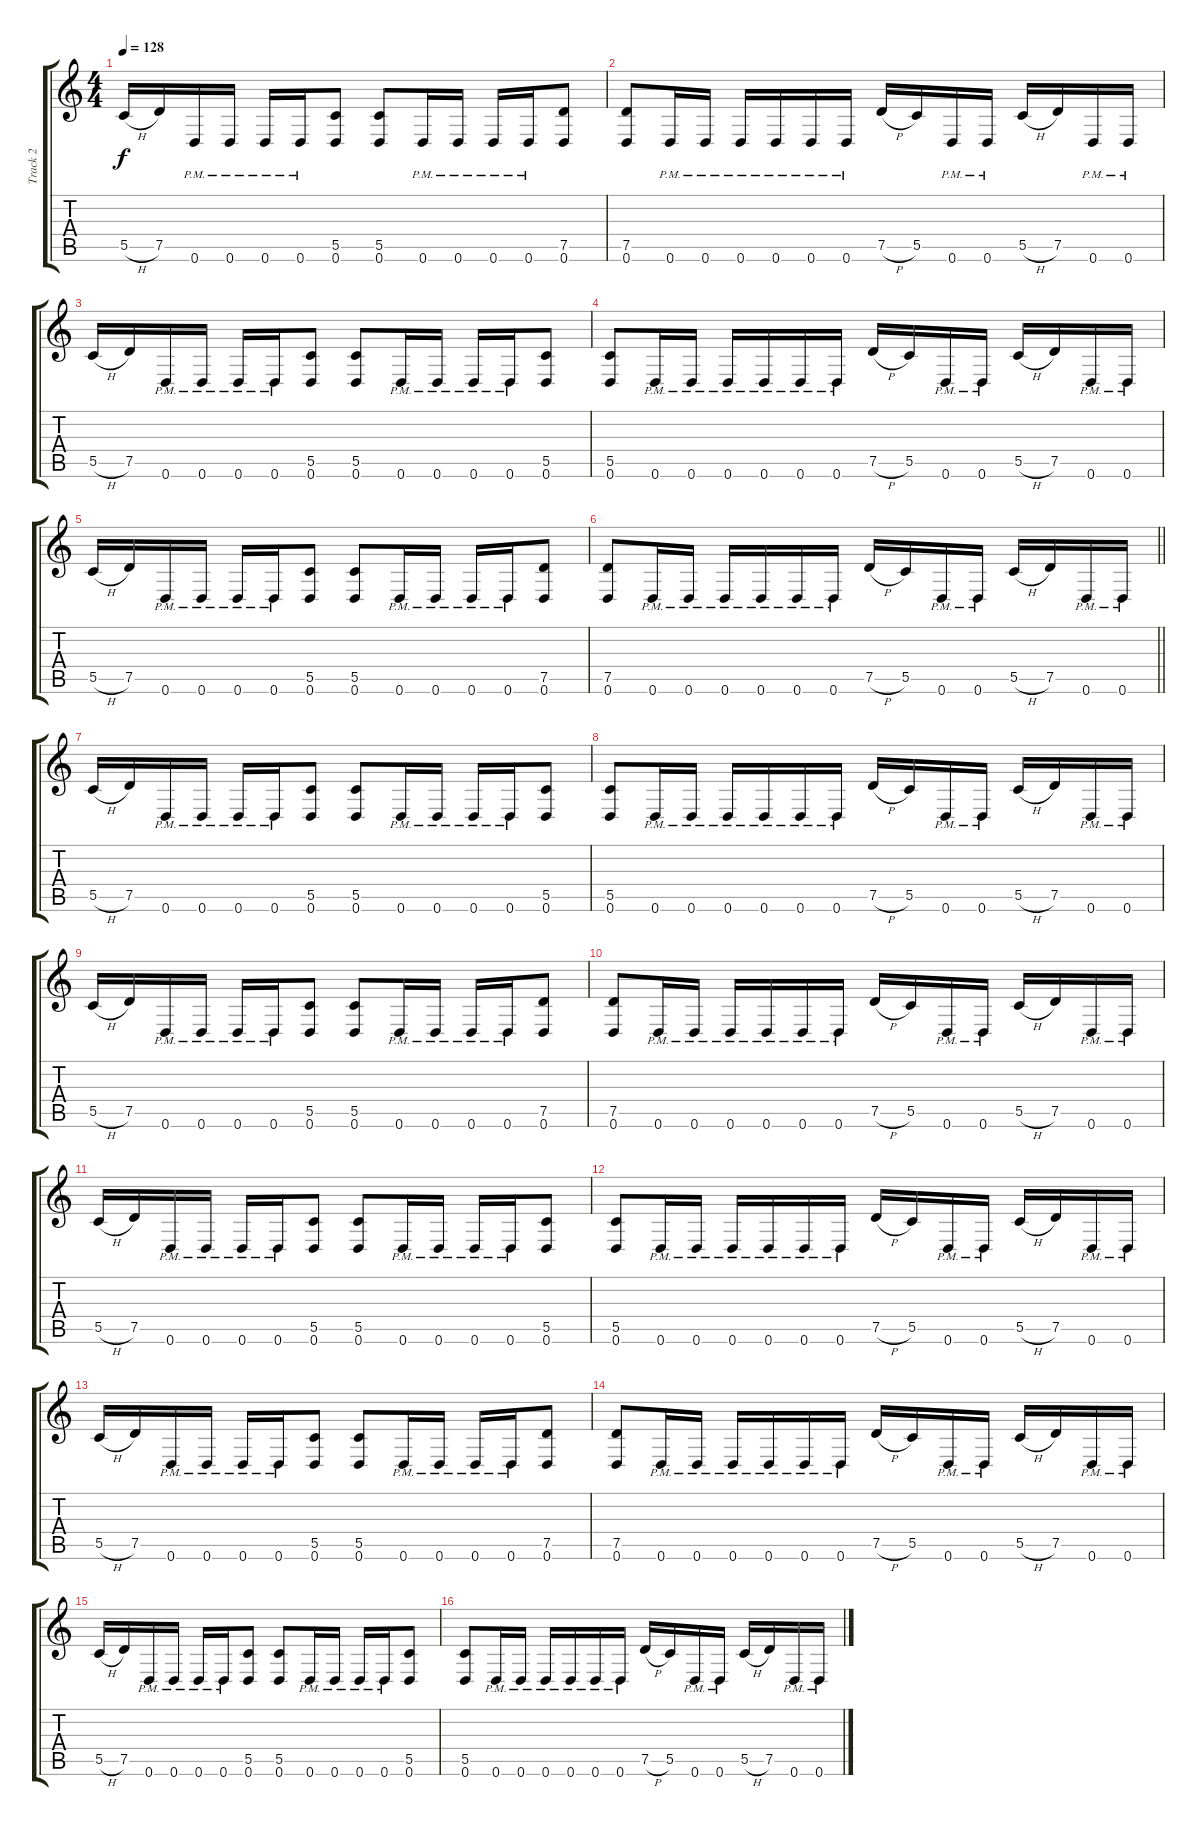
\track ("Track 2" "Track 2") {instrument distortionguitar}
\staff {score tabs}
\tuning (D4 A3 F3 C3 G2 D2) {hide}
\ts (4 4)
\tempo 128
\clef g2
\ks c
5.5{h}.16{dy f} 7.5.16 0.6{pm}.16 0.6{pm}.16 0.6{pm}.16 0.6{pm}.16 (5.5 0.6).8 (5.5 0.6).8 0.6{pm}.16 0.6{pm}.16 0.6{pm}.16 0.6{pm}.16 (7.5 0.6).8 |
(7.5 0.6).8 0.6{pm}.16 0.6{pm}.16 0.6{pm}.16 0.6{pm}.16 0.6{pm}.16 0.6{pm}.16 7.5{h}.16 5.5.16 0.6{pm}.16 0.6{pm}.16 5.5{h}.16 7.5.16 0.6{pm}.16 0.6{pm}.16 |
5.5{h}.16 7.5.16 0.6{pm}.16 0.6{pm}.16 0.6{pm}.16 0.6{pm}.16 (5.5 0.6).8 (5.5 0.6).8 0.6{pm}.16 0.6{pm}.16 0.6{pm}.16 0.6{pm}.16 (5.5 0.6).8 |
(5.5 0.6).8 0.6{pm}.16 0.6{pm}.16 0.6{pm}.16 0.6{pm}.16 0.6{pm}.16 0.6{pm}.16 7.5{h}.16 5.5.16 0.6{pm}.16 0.6{pm}.16 5.5{h}.16 7.5.16 0.6{pm}.16 0.6{pm}.16 |
5.5{h}.16 7.5.16 0.6{pm}.16 0.6{pm}.16 0.6{pm}.16 0.6{pm}.16 (5.5 0.6).8 (5.5 0.6).8 0.6{pm}.16 0.6{pm}.16 0.6{pm}.16 0.6{pm}.16 (7.5 0.6).8 |
\barLineRight lightlight
(7.5 0.6).8 0.6{pm}.16 0.6{pm}.16 0.6{pm}.16 0.6{pm}.16 0.6{pm}.16 0.6{pm}.16 7.5{h}.16 5.5.16 0.6{pm}.16 0.6{pm}.16 5.5{h}.16 7.5.16 0.6{pm}.16 0.6{pm}.16 |
\section ("" "")
5.5{h}.16 7.5.16 0.6{pm}.16 0.6{pm}.16 0.6{pm}.16 0.6{pm}.16 (5.5 0.6).8 (5.5 0.6).8 0.6{pm}.16 0.6{pm}.16 0.6{pm}.16 0.6{pm}.16 (5.5 0.6).8 |
(5.5 0.6).8 0.6{pm}.16 0.6{pm}.16 0.6{pm}.16 0.6{pm}.16 0.6{pm}.16 0.6{pm}.16 7.5{h}.16 5.5.16 0.6{pm}.16 0.6{pm}.16 5.5{h}.16 7.5.16 0.6{pm}.16 0.6{pm}.16 |
5.5{h}.16 7.5.16 0.6{pm}.16 0.6{pm}.16 0.6{pm}.16 0.6{pm}.16 (5.5 0.6).8 (5.5 0.6).8 0.6{pm}.16 0.6{pm}.16 0.6{pm}.16 0.6{pm}.16 (7.5 0.6).8 |
(7.5 0.6).8 0.6{pm}.16 0.6{pm}.16 0.6{pm}.16 0.6{pm}.16 0.6{pm}.16 0.6{pm}.16 7.5{h}.16 5.5.16 0.6{pm}.16 0.6{pm}.16 5.5{h}.16 7.5.16 0.6{pm}.16 0.6{pm}.16 |
5.5{h}.16 7.5.16 0.6{pm}.16 0.6{pm}.16 0.6{pm}.16 0.6{pm}.16 (5.5 0.6).8 (5.5 0.6).8 0.6{pm}.16 0.6{pm}.16 0.6{pm}.16 0.6{pm}.16 (5.5 0.6).8 |
(5.5 0.6).8 0.6{pm}.16 0.6{pm}.16 0.6{pm}.16 0.6{pm}.16 0.6{pm}.16 0.6{pm}.16 7.5{h}.16 5.5.16 0.6{pm}.16 0.6{pm}.16 5.5{h}.16 7.5.16 0.6{pm}.16 0.6{pm}.16 |
5.5{h}.16 7.5.16 0.6{pm}.16 0.6{pm}.16 0.6{pm}.16 0.6{pm}.16 (5.5 0.6).8 (5.5 0.6).8 0.6{pm}.16 0.6{pm}.16 0.6{pm}.16 0.6{pm}.16 (7.5 0.6).8 |
(7.5 0.6).8 0.6{pm}.16 0.6{pm}.16 0.6{pm}.16 0.6{pm}.16 0.6{pm}.16 0.6{pm}.16 7.5{h}.16 5.5.16 0.6{pm}.16 0.6{pm}.16 5.5{h}.16 7.5.16 0.6{pm}.16 0.6{pm}.16 |
5.5{h}.16 7.5.16 0.6{pm}.16 0.6{pm}.16 0.6{pm}.16 0.6{pm}.16 (5.5 0.6).8 (5.5 0.6).8 0.6{pm}.16 0.6{pm}.16 0.6{pm}.16 0.6{pm}.16 (5.5 0.6).8 |
(5.5 0.6).8 0.6{pm}.16 0.6{pm}.16 0.6{pm}.16 0.6{pm}.16 0.6{pm}.16 0.6{pm}.16 7.5{h}.16 5.5.16 0.6{pm}.16 0.6{pm}.16 5.5{h}.16 7.5.16 0.6{pm}.16 0.6{pm}.16
